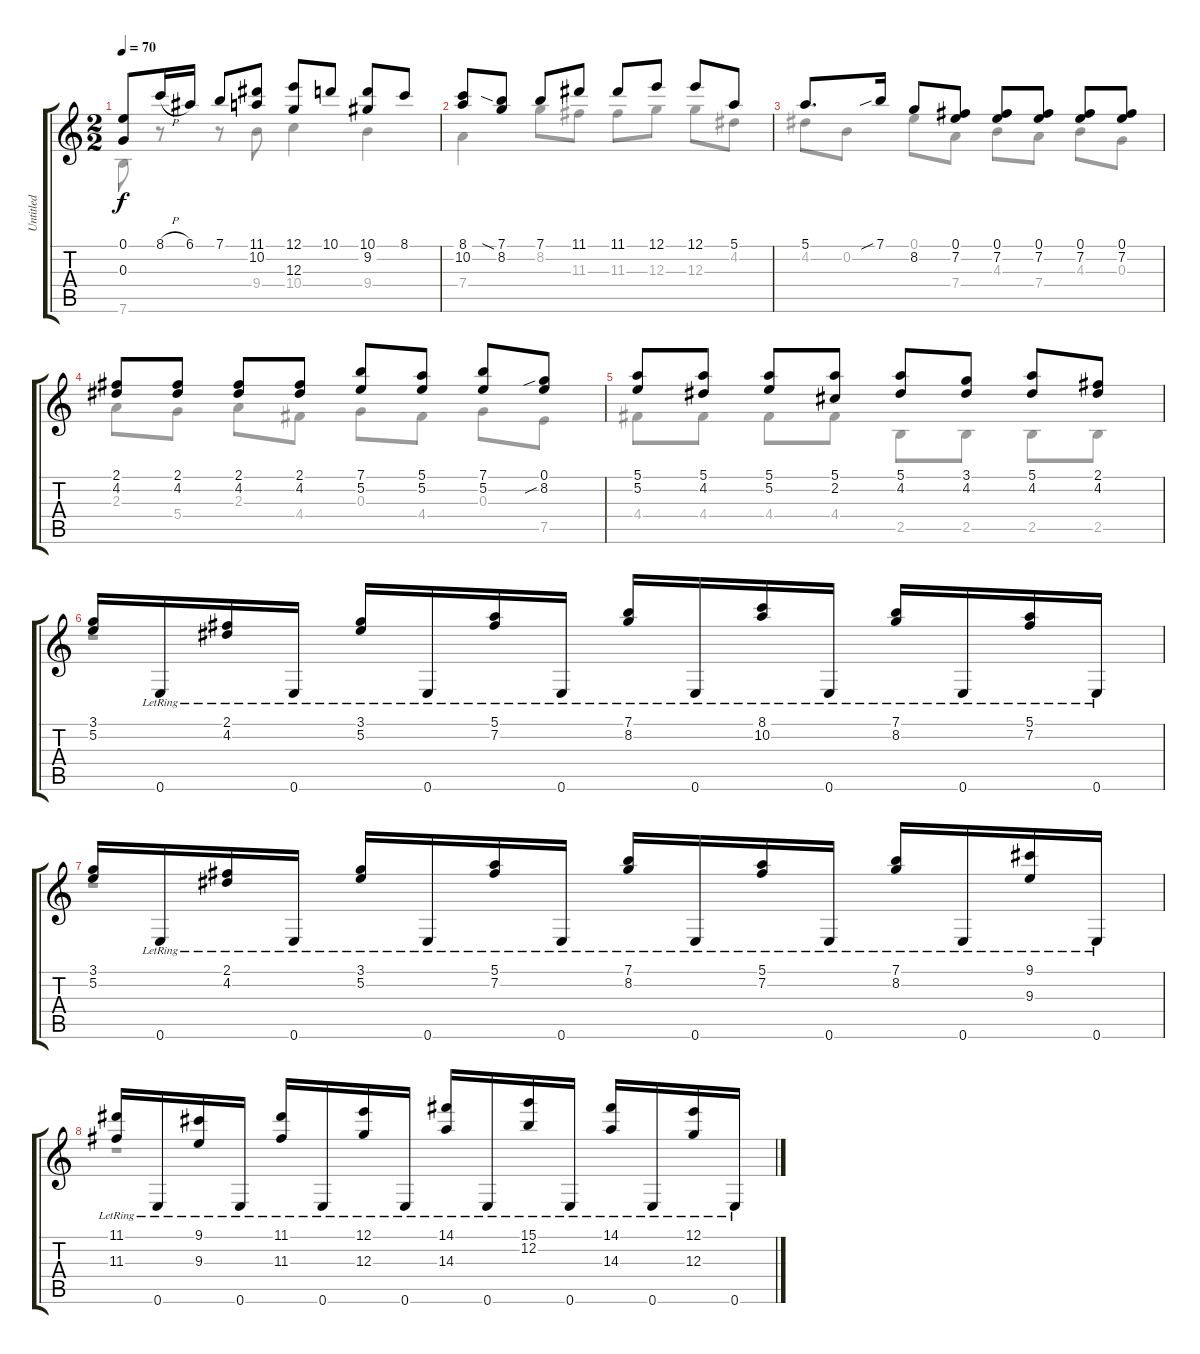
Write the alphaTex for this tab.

\track ("Untitled" "Untitled") {instrument acousticguitarnylon}
\staff {score tabs}
\tuning (E4 B3 G3 D3 A2 E2) {hide}
\voice
\ts (2 2)
\tempo 70
\clef g2
\ks c
(0.1 0.3).8{dy f} 8.1{h}.16 6.1.16 7.1.8 (11.1 10.2).8 (12.1 12.3).8 10.1.8 (10.1 9.2).8 8.1.8 |
(8.1 10.2).8 (7.1{sia} 8.2).8 7.1.8 11.1.8 11.1.8 12.1.8 12.1.8 5.1.8 |
5.1.8{d} 7.1{sib}.16 8.2.8 (0.1 7.2).8 (0.1 7.2).8 (0.1 7.2).8 (0.1 7.2).8 (0.1 7.2).8 |
(2.1 4.2).8 (2.1 4.2).8 (2.1 4.2).8 (2.1 4.2).8 (7.1 5.2).8 (5.1 5.2).8 (7.1 5.2).8 (0.1 8.2{sib}).8 |
(5.1 5.2).8 (5.1 4.2).8 (5.1 5.2).8 (5.1 2.2).8 (5.1 4.2).8 (3.1 4.2).8 (5.1 4.2).8 (2.1 4.2).8 |
(3.1 5.2).16 0.6{lr}.16 (2.1{lr} 4.2{lr}).16 0.6{lr}.16 (3.1{lr} 5.2{lr}).16 0.6{lr}.16 (5.1{lr} 7.2{lr}).16 0.6{lr}.16 (7.1{lr} 8.2{lr}).16 0.6{lr}.16 (8.1{lr} 10.2{lr}).16 0.6{lr}.16 (7.1{lr} 8.2{lr}).16 0.6{lr}.16 (5.1{lr} 7.2{lr}).16 0.6{lr}.16 |
(3.1 5.2).16 0.6{lr}.16 (2.1{lr} 4.2{lr}).16 0.6{lr}.16 (3.1{lr} 5.2{lr}).16 0.6{lr}.16 (5.1{lr} 7.2{lr}).16 0.6{lr}.16 (7.1{lr} 8.2{lr}).16 0.6{lr}.16 (5.1{lr} 7.2{lr}).16 0.6{lr}.16 (7.1{lr} 8.2{lr}).16 0.6{lr}.16 (9.1{lr} 9.3{lr}).16 0.6{lr}.16 |
(11.1{lr} 11.3{lr}).16 0.6{lr}.16 (9.1{lr} 9.3{lr}).16 0.6{lr}.16 (11.1{lr} 11.3{lr}).16 0.6{lr}.16 (12.1{lr} 12.3{lr}).16 0.6{lr}.16 (14.1{lr} 14.3{lr}).16 0.6{lr}.16 (15.1{lr} 12.2{lr}).16 0.6{lr}.16 (14.1{lr} 14.3{lr}).16 0.6{lr}.16 (12.1{lr} 12.3{lr}).16 0.6{lr}.16
\voice
\clef g2
\ottava regular
\simile none
\ks c
7.6.8{dy f} r.8 r.8 9.4.8 10.4.4 9.4.4 |
7.4.4 8.2.8 11.3.8 11.3.8 12.3.8 12.3.8 4.2.8 |
4.2.8 0.2.8 0.1.8 7.4.8 4.3.8 7.4.8 4.3.8 0.3.8 |
2.3.8 5.4.8 2.3.8 4.4.8 0.3.8 4.4.8 0.3.8 7.5.8 |
4.4.8 4.4.8 4.4.8 4.4.8 2.5.8 2.5.8 2.5.8 2.5.8 |
r.1 |
r.1 |
r.1
